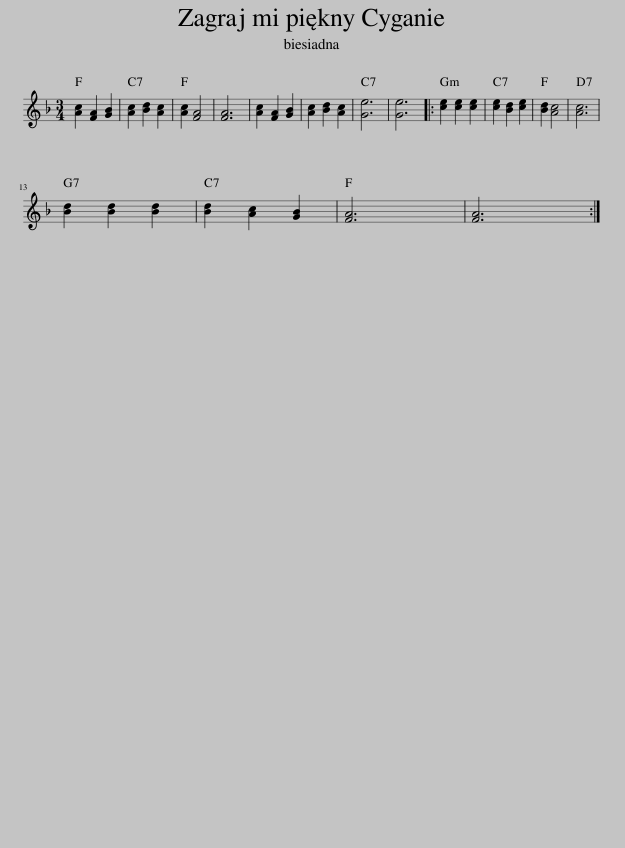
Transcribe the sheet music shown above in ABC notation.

X:1
L:1/8
M:3/4
I:linebreak $
K:F
V:1 treble
V:1
 [Ac]2 [FA]2 [GB]2 | [Ac]2 [Bd]2 [Ac]2 | [Ac]2 [FA]4 | [FA]6 | [Ac]2 [FA]2 [GB]2 | %5
 [Ac]2 [Bd]2 [Ac]2 | [Ge]6 | [Ge]6 |: [ce]2 [ce]2 [ce]2 | [ce]2 [Bd]2 [ce]2 | %10
 [Bd]2 [Ac]4 | [Ac]6 |$ [Bd]2 [Bd]2 [Bd]2 | [Bd]2 [Ac]2 [GB]2 | [FA]6 | %15
 [FA]6 :| %16
